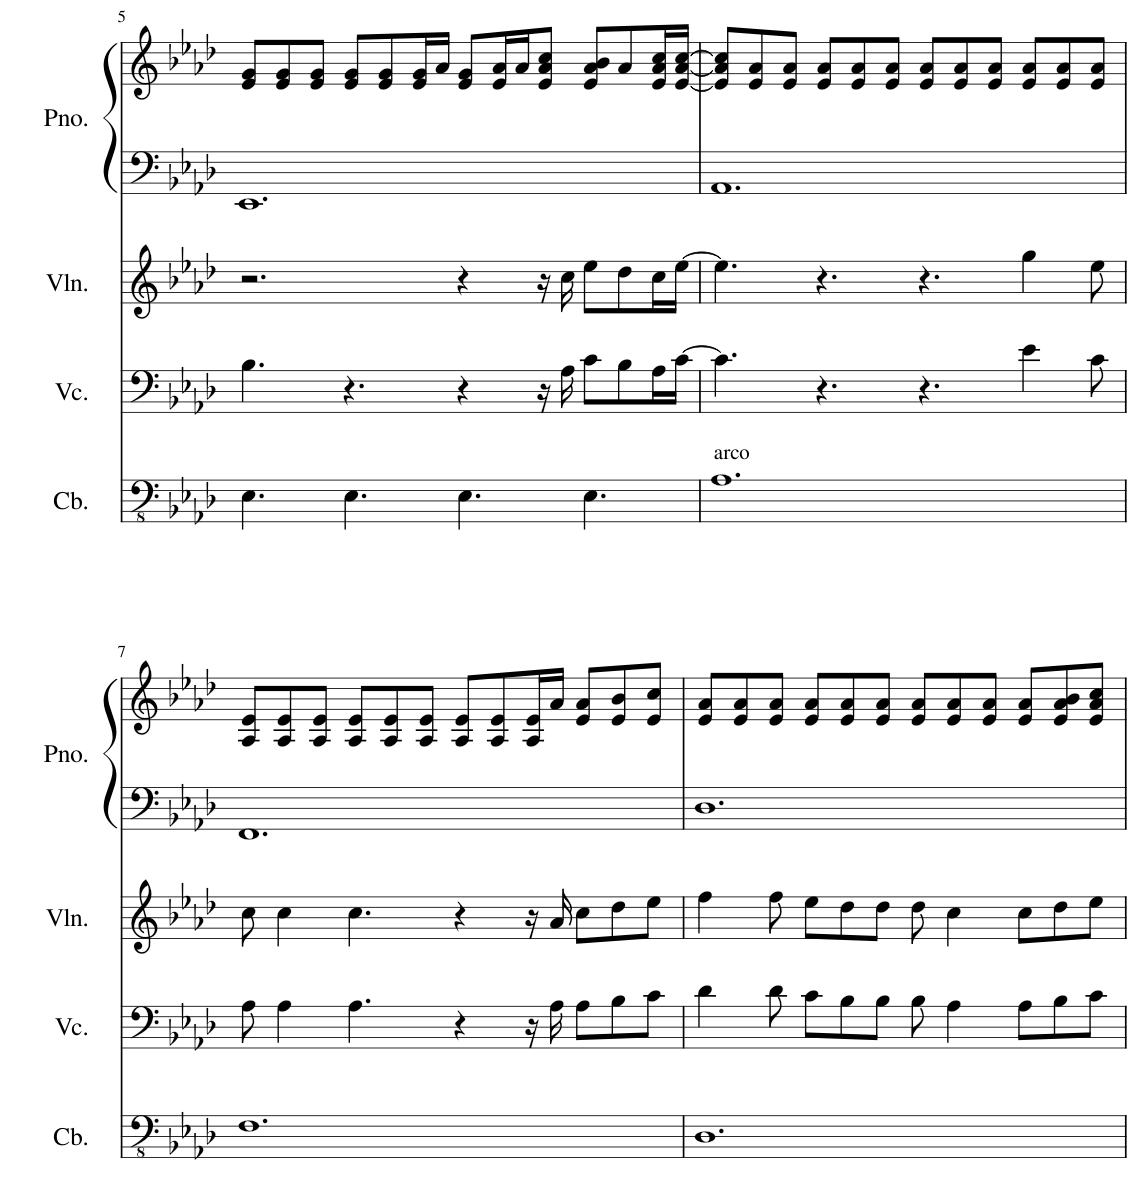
**kern	**kern	**kern	**kern	**kern
*part4	*part3	*part2	*part1	*part1
*staff5	*staff4	*staff3	*staff2	*staff1
*I"Contrabass	*I"Violoncello	*I"Violin	*I"Piano	*
*I'Cb.	*I'Vc.	*I'Vln.	*I'Pno.	*
!!LO:PB:g=z
*clefFv4	*clefF4	*clefG2	*clefF4	*clefG2
*ITrd7c12	*	*	*	*
*k[b-e-a-d-]	*k[b-e-a-d-]	*k[b-e-a-d-]	*k[b-e-a-d-]	*k[b-e-a-d-]
*M12/8	*M12/8	*M12/8	*M12/8	*M12/8
=5	=5	=5	=5	=5
4.EE-\	4.B-\	2.r	1.EE-	8e-/ 8g/L
.	.	.	.	8e-/ 8g/
.	.	.	.	8e-/ 8g/J
4.EE-\	4.r	.	.	8e-/ 8g/L
.	.	.	.	8e-/ 8g/
.	.	.	.	16e-/ 16g/L
.	.	.	.	16a-/JJ
4.EE-\	4r	4r	.	8e-/ 8g/L
.	.	.	.	16e-/ 16a-/L
.	.	.	.	16a-/J
.	16r	16r	.	8e-/ 8a-/ 8cc/J
.	16A-\	16cc\	.	.
4.EE-\	8c\L	8ee-\L	.	8e-/ 8a-/ 8b-/L
.	8B-\	8dd-\	.	8a-/
.	16A-\L	16cc\L	.	16e-/ 16a-/ 16cc/L
.	[16c\JJ	[16ee-\JJ	.	[16e-/ [16a-/ [16cc/JJ
=6	=6	=6	=6	=6
!LO:TX:a:t=arco	!	!	!	!
1.AA-	4.c\]	4.ee-\]	1.AA-	8e-/] 8a-/] 8cc/]L
.	.	.	.	8e-/ 8a-/
.	.	.	.	8e-/ 8a-/J
.	4.r	4.r	.	8e-/ 8a-/L
.	.	.	.	8e-/ 8a-/
.	.	.	.	8e-/ 8a-/J
.	4.r	4.r	.	8e-/ 8a-/L
.	.	.	.	8e-/ 8a-/
.	.	.	.	8e-/ 8a-/J
.	4e-\	4gg\	.	8e-/ 8a-/L
.	.	.	.	8e-/ 8a-/
.	8c\	8ee-\	.	8e-/ 8a-/J
!!LO:LB:g=z
=7	=7	=7	=7	=7
1.FF	8A-\	8cc\	1.FF	8A-/ 8e-/L
.	4A-\	4cc\	.	8A-/ 8e-/
.	.	.	.	8A-/ 8e-/J
.	4.A-\	4.cc\	.	8A-/ 8e-/L
.	.	.	.	8A-/ 8e-/
.	.	.	.	8A-/ 8e-/J
.	4r	4r	.	8A-/ 8e-/L
.	.	.	.	8A-/ 8e-/
.	16r	16r	.	16A-/ 16e-/L
.	16A-\	16a-/	.	16a-/JJ
.	8A-\L	8cc\L	.	8e-/ 8a-/L
.	8B-\	8dd-\	.	8e-/ 8b-/
.	8c\J	8ee-\J	.	8e-/ 8cc/J
=8	=8	=8	=8	=8
1.DD-	4d-\	4ff\	1.D-	8e-/ 8a-/L
.	.	.	.	8e-/ 8a-/
.	8d-\	8ff\	.	8e-/ 8a-/J
.	8c\L	8ee-\L	.	8e-/ 8a-/L
.	8B-\	8dd-\	.	8e-/ 8a-/
.	8B-\J	8dd-\J	.	8e-/ 8a-/J
.	8B-\	8dd-\	.	8e-/ 8a-/L
.	4A-\	4cc\	.	8e-/ 8a-/
.	.	.	.	8e-/ 8a-/J
.	8A-\L	8cc\L	.	8e-/ 8a-/L
.	8B-\	8dd-\	.	8e-/ 8a-/ 8b-/
.	8c\J	8ee-\J	.	8e-/ 8a-/ 8cc/J
=	=	=	=	=
*-	*-	*-	*-	*-
